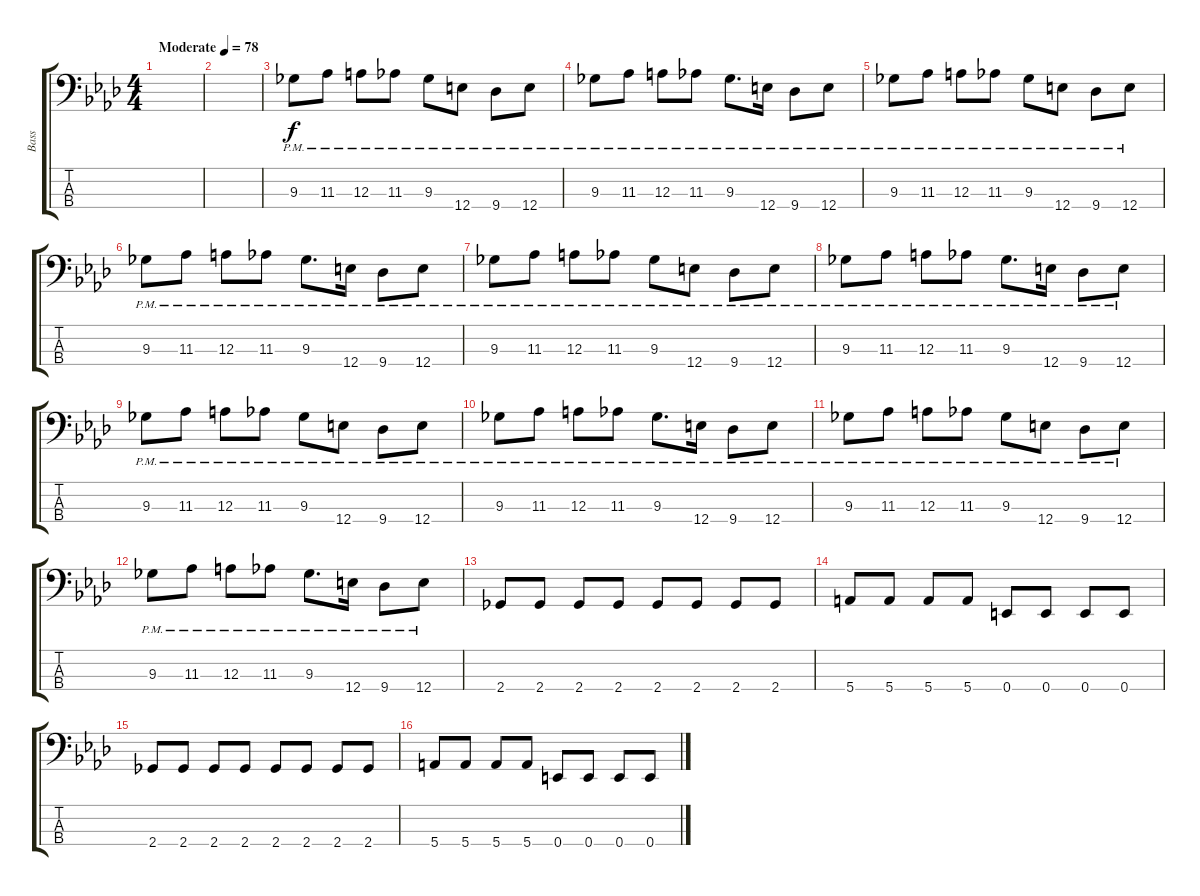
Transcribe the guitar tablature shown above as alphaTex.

\track ("Bass" "Bass") {instrument electricbasspick}
\staff {score tabs}
\tuning (G2 D2 A1 E1) {hide}
\ts (4 4)
\tempo (78 "Moderate")
\clef f4
\ks fminor
|
|
9.3{pm}.8 11.3{pm}.8 12.3{pm}.8 11.3{pm}.8 9.3{pm}.8 12.4{pm}.8 9.4{pm}.8 12.4{pm}.8 |
9.3{pm}.8 11.3{pm}.8 12.3{pm}.8 11.3{pm}.8 9.3{pm}.8{d} 12.4{pm}.16 9.4{pm}.8 12.4{pm}.8 |
9.3{pm}.8 11.3{pm}.8 12.3{pm}.8 11.3{pm}.8 9.3{pm}.8 12.4{pm}.8 9.4{pm}.8 12.4{pm}.8 |
9.3{pm}.8 11.3{pm}.8 12.3{pm}.8 11.3{pm}.8 9.3{pm}.8{d} 12.4{pm}.16 9.4{pm}.8 12.4{pm}.8 |
9.3{pm}.8 11.3{pm}.8 12.3{pm}.8 11.3{pm}.8 9.3{pm}.8 12.4{pm}.8 9.4{pm}.8 12.4{pm}.8 |
9.3{pm}.8 11.3{pm}.8 12.3{pm}.8 11.3{pm}.8 9.3{pm}.8{d} 12.4{pm}.16 9.4{pm}.8 12.4{pm}.8 |
9.3{pm}.8 11.3{pm}.8 12.3{pm}.8 11.3{pm}.8 9.3{pm}.8 12.4{pm}.8 9.4{pm}.8 12.4{pm}.8 |
9.3{pm}.8 11.3{pm}.8 12.3{pm}.8 11.3{pm}.8 9.3{pm}.8{d} 12.4{pm}.16 9.4{pm}.8 12.4{pm}.8 |
9.3{pm}.8 11.3{pm}.8 12.3{pm}.8 11.3{pm}.8 9.3{pm}.8 12.4{pm}.8 9.4{pm}.8 12.4{pm}.8 |
9.3{pm}.8 11.3{pm}.8 12.3{pm}.8 11.3{pm}.8 9.3{pm}.8{d} 12.4{pm}.16 9.4{pm}.8 12.4{pm}.8 |
2.4.8 2.4.8 2.4.8 2.4.8 2.4.8 2.4.8 2.4.8 2.4.8 |
5.4.8 5.4.8 5.4.8 5.4.8 0.4.8 0.4.8 0.4.8 0.4.8 |
2.4.8 2.4.8 2.4.8 2.4.8 2.4.8 2.4.8 2.4.8 2.4.8 |
5.4.8 5.4.8 5.4.8 5.4.8 0.4.8 0.4.8 0.4.8 0.4.8
